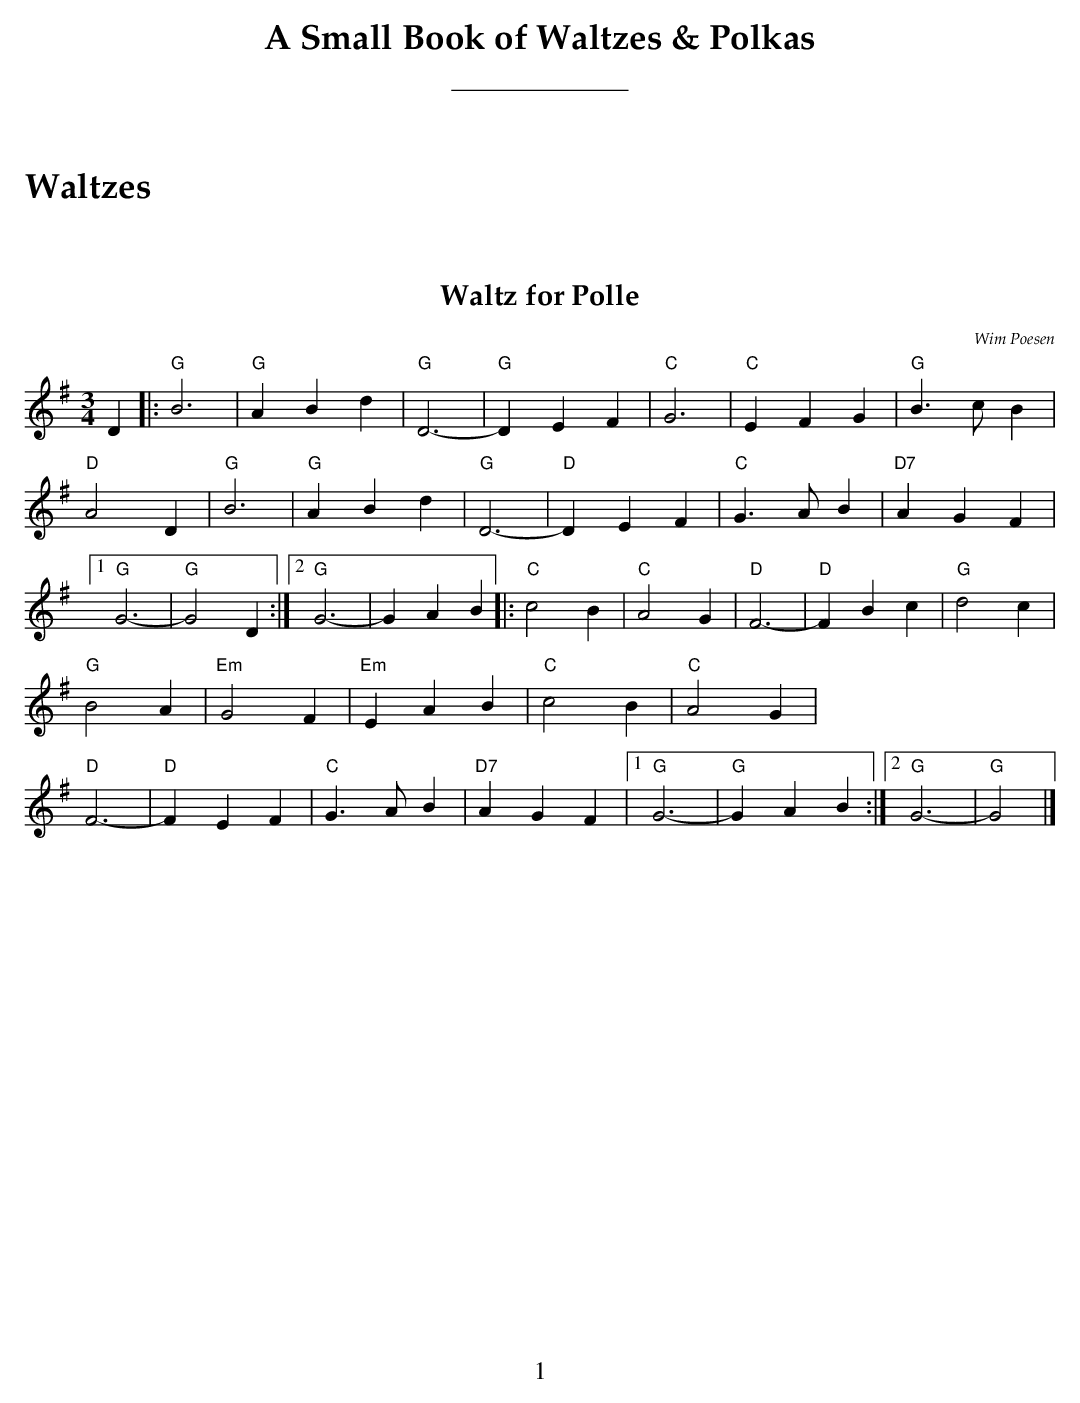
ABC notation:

X:1
T:Waltz for Polle
C:Wim Poesen
M:3/4
L:1/4
K:G %Transposed from C
D |: "G"B3 | "G"ABd | "G"D3- | "G"DEF | "C"G3 |
"C"EFG | "G"B>cB | "D"A2D | "G"B3 | "G"ABd | "G"D3- |
"D"DEF | "C"G>AB | "D7" AGF |1"G"G3- | "G"G2D :|2"G"G3- |
GAB |: "C"c2B | "C"A2G | "D"F3- | "D"FBc | "G"d2c |
"G"B2A | "Em"G2F | "Em" EAB | "C"c2B | "C" A2G | "D"F3- |
"D"FEF | "C"G>AB | "D7"AGF|1"G"G3- | "G"GAB :| [2"G"G3- |
"G"G2|]
